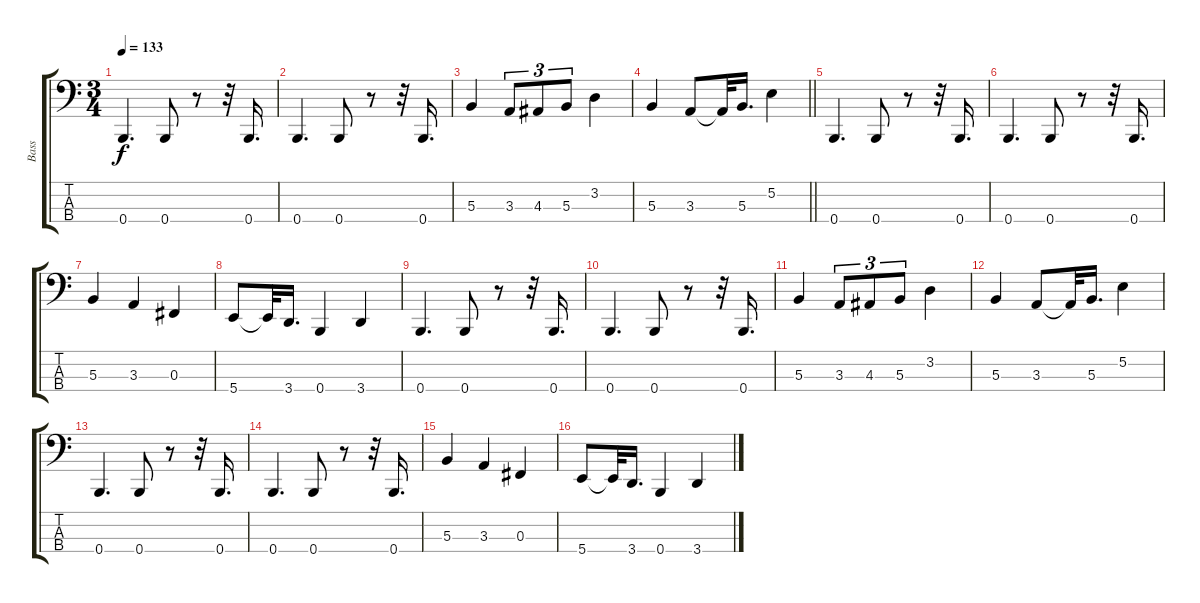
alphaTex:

\track ("Bass" "Bass") {instrument electricbassfinger}
\staff {score tabs}
\tuning (E2 B1 Gb1 B0) {hide}
\ts (3 4)
\tempo 133
\clef f4
\ks c
0.4.4{d dy f} 0.4.8 r.8 r.32 0.4.16{d} |
0.4.4{d} 0.4.8 r.8 r.32 0.4.16{d} |
5.3.4 3.3.8{tu (3 2)} 4.3.8{tu (3 2)} 5.3.8{tu (3 2)} 3.2.4 |
\barLineRight lightlight
5.3.4 3.3.8 3.3{t}.32 5.3.16{d} 5.2.4 |
\section ("" "")
0.4.4{d} 0.4.8 r.8 r.32 0.4.16{d} |
0.4.4{d} 0.4.8 r.8 r.32 0.4.16{d} |
5.3.4 3.3.4 0.3.4 |
5.4.8 5.4{t}.32 3.4.16{d} 0.4.4 3.4.4 |
0.4.4{d} 0.4.8 r.8 r.32 0.4.16{d} |
0.4.4{d} 0.4.8 r.8 r.32 0.4.16{d} |
5.3.4 3.3.8{tu (3 2)} 4.3.8{tu (3 2)} 5.3.8{tu (3 2)} 3.2.4 |
5.3.4 3.3.8 3.3{t}.32 5.3.16{d} 5.2.4 |
0.4.4{d} 0.4.8 r.8 r.32 0.4.16{d} |
0.4.4{d} 0.4.8 r.8 r.32 0.4.16{d} |
5.3.4 3.3.4 0.3.4 |
5.4.8 5.4{t}.32 3.4.16{d} 0.4.4 3.4.4
